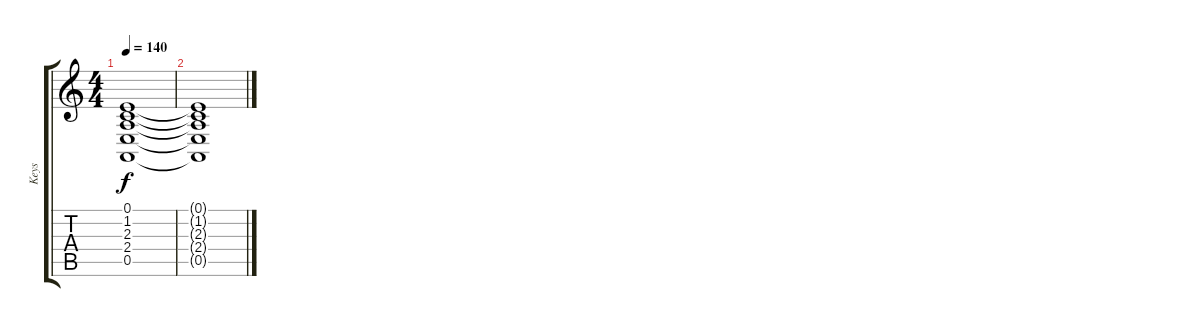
\track ("Keys" "Keys") {instrument synthstrings1}
\staff {score tabs}
\tuning (E4 B3 G3 D3 A2 E2) {hide}
\ts (4 4)
\tempo 140
\clef g2
\ks c
(0.1 1.2 2.3 2.4 0.5).1{dy f volume 0} |
(0.1{t} 1.2{t} 2.3{t} 2.4{t} 0.5{t}).1
